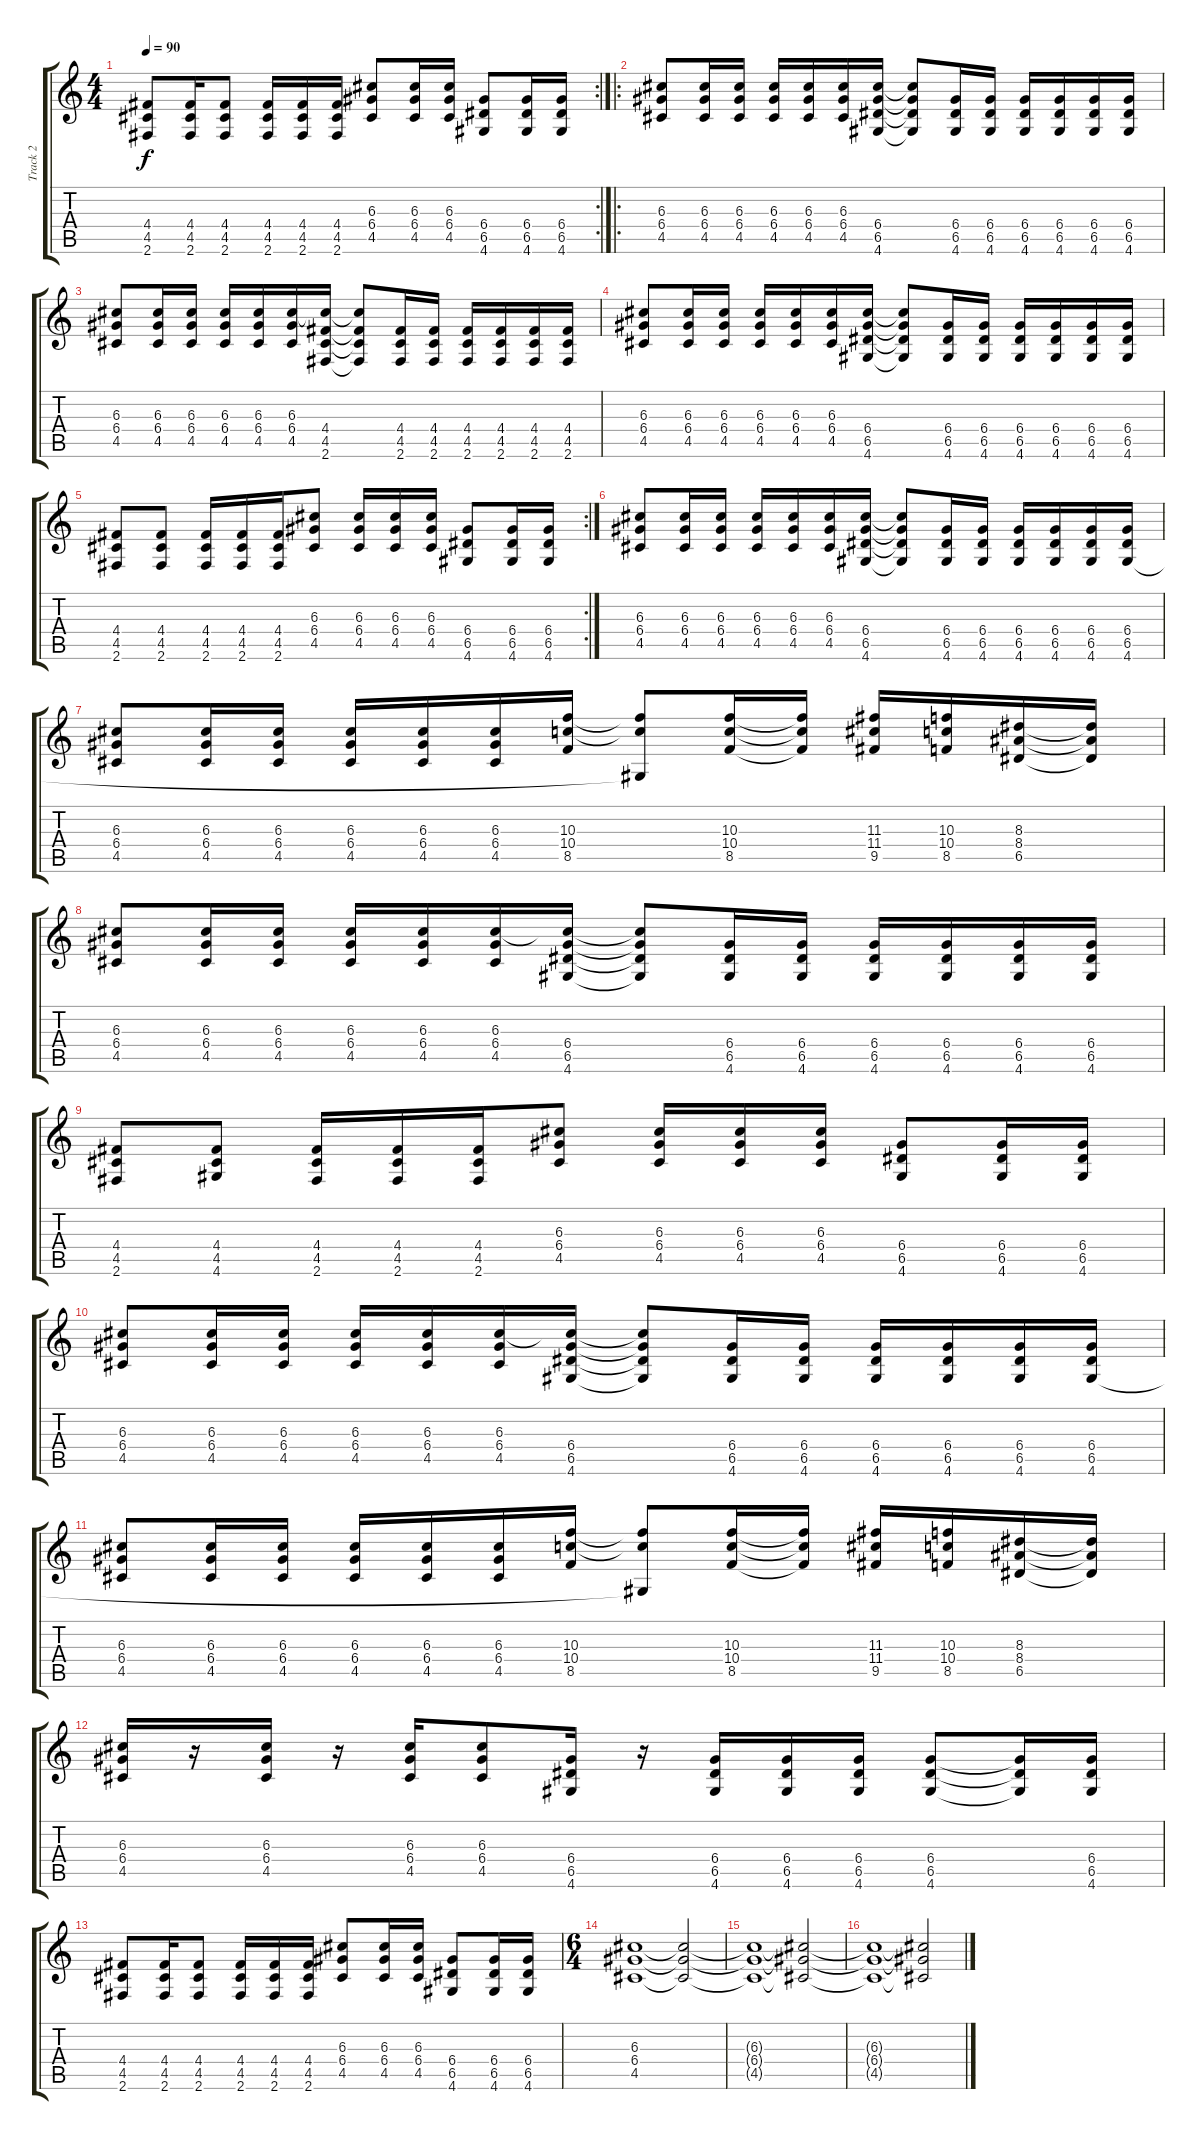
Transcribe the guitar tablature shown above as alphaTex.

\track ("Track 2" "Track 2") {instrument distortionguitar}
\staff {score tabs}
\tuning (E4 B3 G3 D3 A2 E2) {hide}
\rc 2
\ts (4 4)
\tempo 90
\clef g2
\ks c
(4.4 4.5 2.6).8{dy f} (4.4 4.5 2.6).16 (4.4 4.5 2.6).8 (4.4 4.5 2.6).16 (4.4 4.5 2.6).16 (4.4 4.5 2.6).16 (6.3 6.4 4.5).8 (6.3 6.4 4.5).16 (6.3 6.4 4.5).16 (6.4 6.5 4.6).8 (6.4 6.5 4.6).16 (6.4 6.5 4.6).16 |
\ro
(6.3 6.4 4.5).8 (6.3 6.4 4.5).16 (6.3 6.4 4.5).16 (6.3 6.4 4.5).16 (6.3 6.4 4.5).16 (6.3 6.4 4.5).16 (6.3{t} 6.4 6.5 4.6).16 (6.3{t} 6.4{t} 6.5{t} 4.6{t}).8 (6.4 6.5 4.6).16 (6.4 6.5 4.6).16 (6.4 6.5 4.6).16 (6.4 6.5 4.6).16 (6.4 6.5 4.6).16 (6.4 6.5 4.6).16 |
(6.3 6.4 4.5).8 (6.3 6.4 4.5).16 (6.3 6.4 4.5).16 (6.3 6.4 4.5).16 (6.3 6.4 4.5).16 (6.3 6.4 4.5).16 (6.3{t} 4.4 4.5 2.6).16 (6.3{t} 4.4{t} 4.5{t} 2.6{t}).8 (4.4 4.5 2.6).16 (4.4 4.5 2.6).16 (4.4 4.5 2.6).16 (4.4 4.5 2.6).16 (4.4 4.5 2.6).16 (4.4 4.5 2.6).16 |
(6.3 6.4 4.5).8 (6.3 6.4 4.5).16 (6.3 6.4 4.5).16 (6.3 6.4 4.5).16 (6.3 6.4 4.5).16 (6.3 6.4 4.5).16 (6.3{t} 6.4 6.5 4.6).16 (6.3{t} 6.4{t} 6.5{t} 4.6{t}).8 (6.4 6.5 4.6).16 (6.4 6.5 4.6).16 (6.4 6.5 4.6).16 (6.4 6.5 4.6).16 (6.4 6.5 4.6).16 (6.4 6.5 4.6).16 |
\rc 2
(4.4 4.5 2.6).8 (4.4 4.5 2.6).8 (4.4 4.5 2.6).16 (4.4 4.5 2.6).16 (4.4 4.5 2.6).16 (6.3 6.4 4.5).8 (6.3 6.4 4.5).16 (6.3 6.4 4.5).16 (6.3 6.4 4.5).16 (6.4 6.5 4.6).8 (6.4 6.5 4.6).16 (6.4 6.5 4.6).16 |
(6.3 6.4 4.5).8 (6.3 6.4 4.5).16 (6.3 6.4 4.5).16 (6.3 6.4 4.5).16 (6.3 6.4 4.5).16 (6.3 6.4 4.5).16 (6.3{t} 6.4 6.5 4.6).16 (6.3{t} 6.4{t} 6.5{t} 4.6{t}).8 (6.4 6.5 4.6).16 (6.4 6.5 4.6).16 (6.4 6.5 4.6).16 (6.4 6.5 4.6).16 (6.4 6.5 4.6).16 (6.4 6.5 4.6).16 |
(6.3 6.4 4.5).8 (6.3 6.4 4.5).16 (6.3 6.4 4.5).16 (6.3 6.4 4.5).16 (6.3 6.4 4.5).16 (6.3 6.4 4.5).16 (10.3 10.4 8.5).16 (10.3{t} 10.4{t} 4.6{t}).8 (10.3 10.4 8.5).16 (10.3{t} 10.4{t} 8.5{t}).16 (11.3 11.4 9.5).16 (10.3 10.4 8.5).16 (8.3 8.4 6.5).16 (8.3{t} 8.4{t} 6.5{t}).16 |
(6.3 6.4 4.5).8 (6.3 6.4 4.5).16 (6.3 6.4 4.5).16 (6.3 6.4 4.5).16 (6.3 6.4 4.5).16 (6.3 6.4 4.5).16 (6.3{t} 6.4 6.5 4.6).16 (6.3{t} 6.4{t} 6.5{t} 4.6{t}).8 (6.4 6.5 4.6).16 (6.4 6.5 4.6).16 (6.4 6.5 4.6).16 (6.4 6.5 4.6).16 (6.4 6.5 4.6).16 (6.4 6.5 4.6).16 |
(4.4 4.5 2.6).8 (4.4 4.5 4.6).8 (4.4 4.5 2.6).16 (4.4 4.5 2.6).16 (4.4 4.5 2.6).16 (6.3 6.4 4.5).8 (6.3 6.4 4.5).16 (6.3 6.4 4.5).16 (6.3 6.4 4.5).16 (6.4 6.5 4.6).8 (6.4 6.5 4.6).16 (6.4 6.5 4.6).16 |
(6.3 6.4 4.5).8 (6.3 6.4 4.5).16 (6.3 6.4 4.5).16 (6.3 6.4 4.5).16 (6.3 6.4 4.5).16 (6.3 6.4 4.5).16 (6.3{t} 6.4 6.5 4.6).16 (6.3{t} 6.4{t} 6.5{t} 4.6{t}).8 (6.4 6.5 4.6).16 (6.4 6.5 4.6).16 (6.4 6.5 4.6).16 (6.4 6.5 4.6).16 (6.4 6.5 4.6).16 (6.4 6.5 4.6).16 |
(6.3 6.4 4.5).8 (6.3 6.4 4.5).16 (6.3 6.4 4.5).16 (6.3 6.4 4.5).16 (6.3 6.4 4.5).16 (6.3 6.4 4.5).16 (10.3 10.4 8.5).16 (10.3{t} 10.4{t} 4.6{t}).8 (10.3 10.4 8.5).16 (10.3{t} 10.4{t} 8.5{t}).16 (11.3 11.4 9.5).16 (10.3 10.4 8.5).16 (8.3 8.4 6.5).16 (8.3{t} 8.4{t} 6.5{t}).16 |
(6.3 6.4 4.5).16 r.16 (6.3 6.4 4.5).16 r.16 (6.3 6.4 4.5).16 (6.3 6.4 4.5).8 (6.4 6.5 4.6).16 r.16 (6.4 6.5 4.6).16 (6.4 6.5 4.6).16 (6.4 6.5 4.6).16 (6.4 6.5 4.6).8 (6.4{t} 6.5{t} 4.6{t}).16 (6.4 6.5 4.6).16 |
(4.4 4.5 2.6).8 (4.4 4.5 2.6).16 (4.4 4.5 2.6).8 (4.4 4.5 2.6).16 (4.4 4.5 2.6).16 (4.4 4.5 2.6).16 (6.3 6.4 4.5).8 (6.3 6.4 4.5).16 (6.3 6.4 4.5).16 (6.4 6.5 4.6).8 (6.4 6.5 4.6).16 (6.4 6.5 4.6).16 |
\ts (6 4)
(6.3 6.4 4.5).1 (6.3{t} 6.4{t} 4.5{t}).2 |
(6.3{t} 6.4{t} 4.5{t}).1 (6.3{t} 6.4{t} 4.5{t}).2 |
(6.3{t} 6.4{t} 4.5{t}).1 (6.3{t} 6.4{t} 4.5{t}).2
